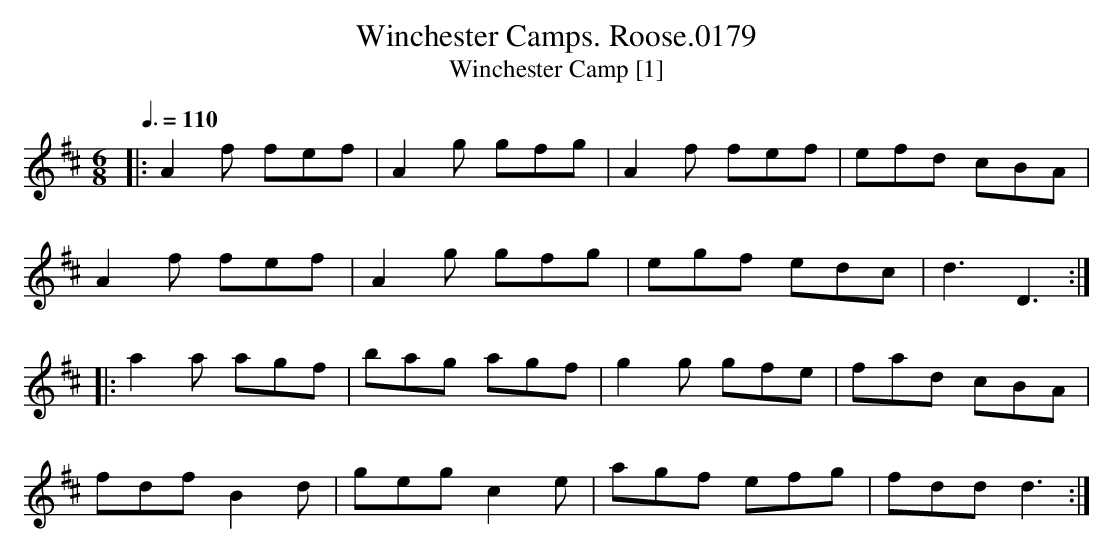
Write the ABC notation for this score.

X:1
T:Winchester Camps. Roose.0179
T:Winchester Camp [1]
M:6/8
L:1/8
Q:3/8=110
K:D
|: A2 f fef | A2 g gfg | A2 f fef | efd cBA |
A2 f fef | A2 g gfg | egf edc | d3 D3 :|
|: a2 a agf | bag agf | g2 g gfe | fad cBA |
fdf B2 d | geg c2 e | agf efg | fdd d3 :|
